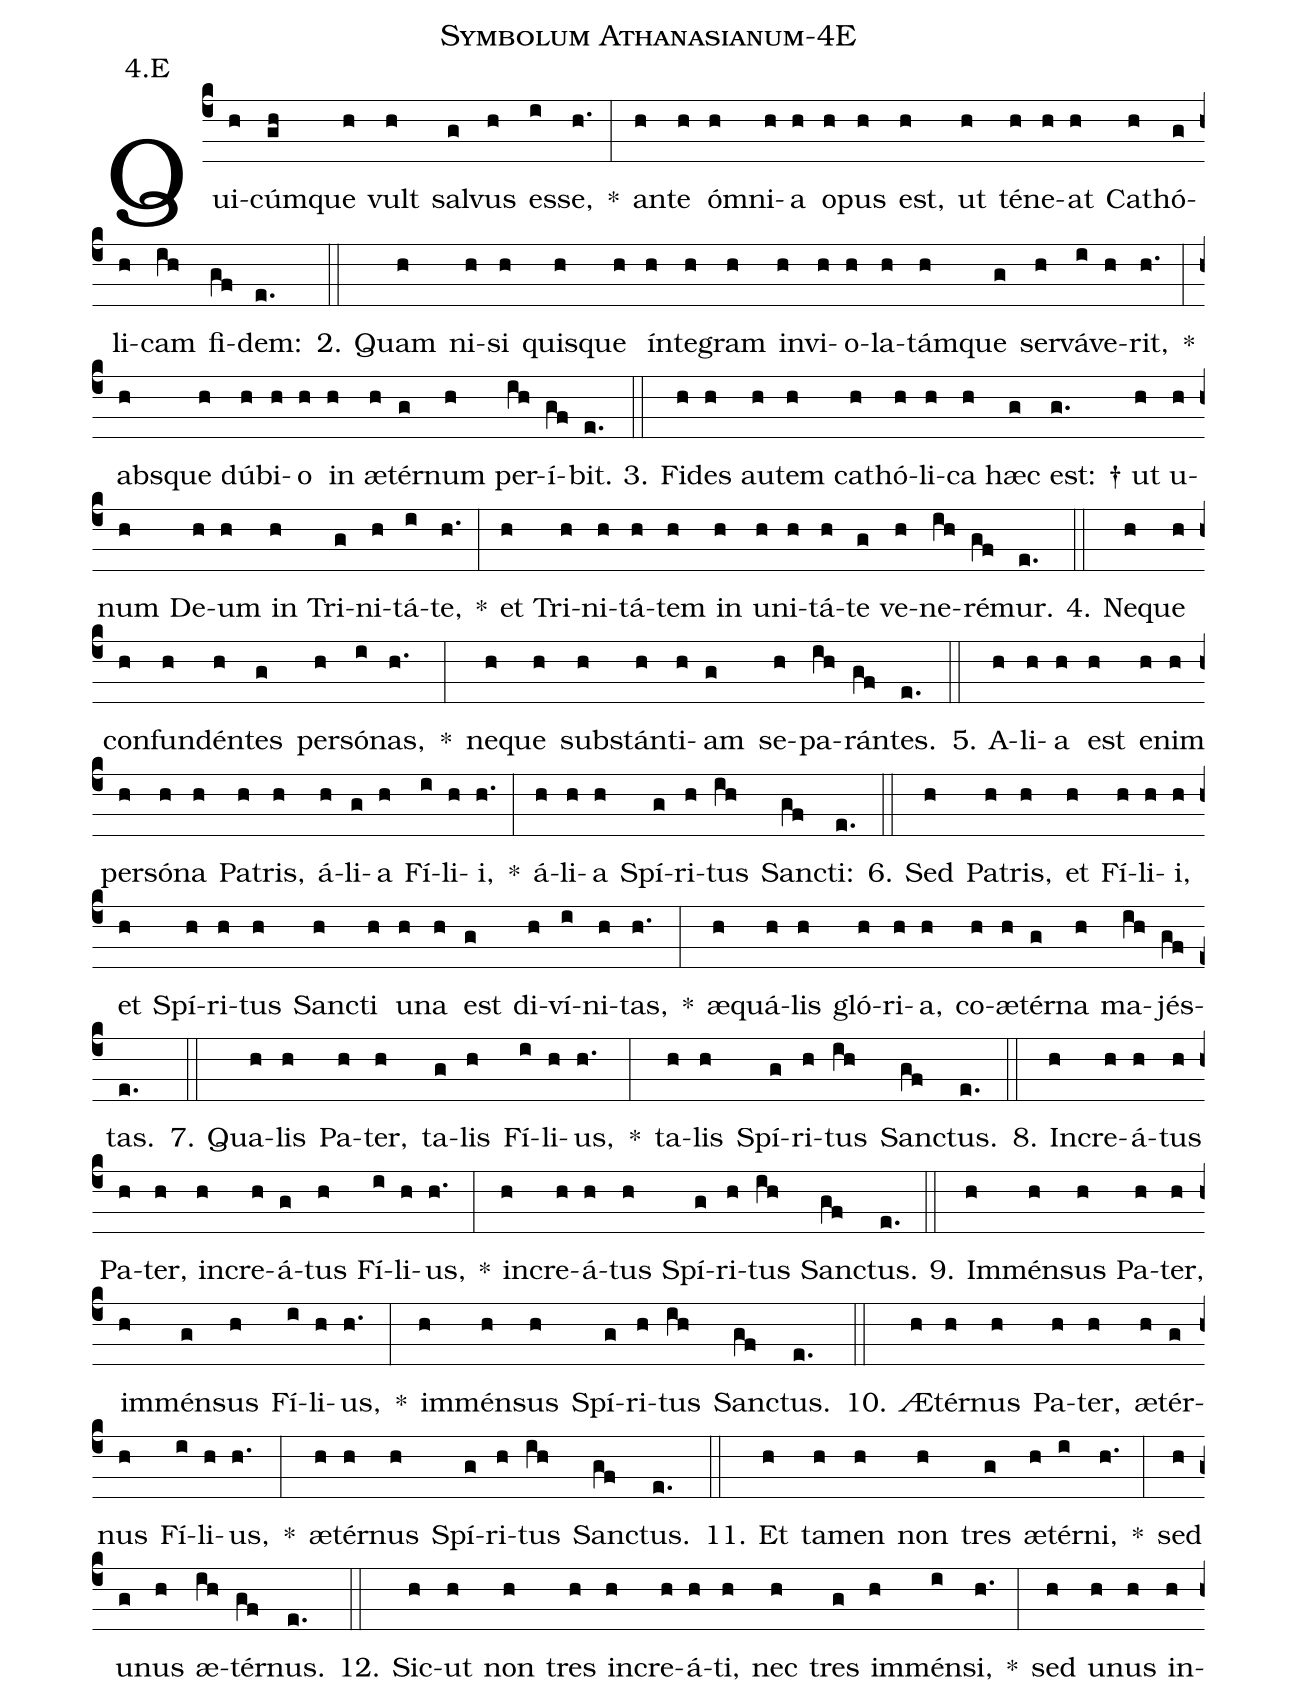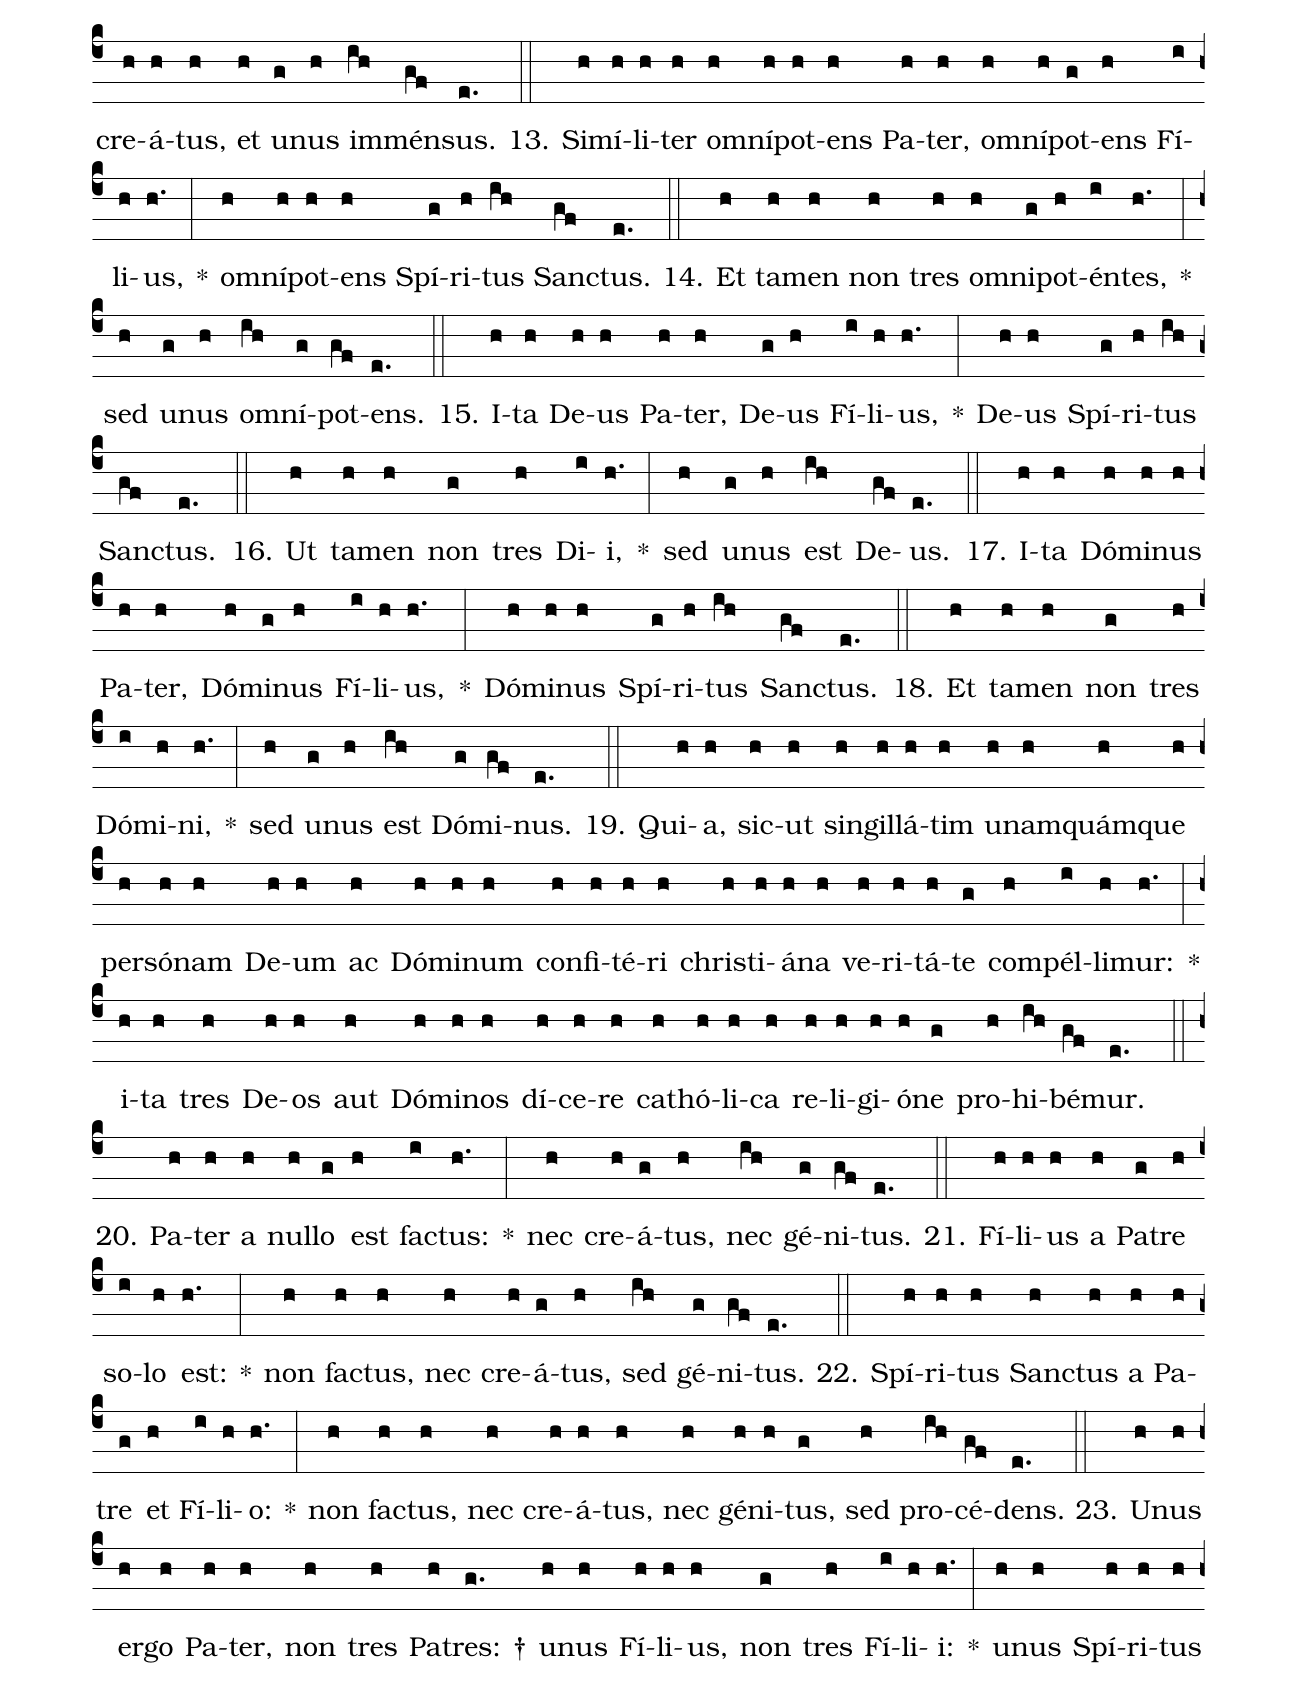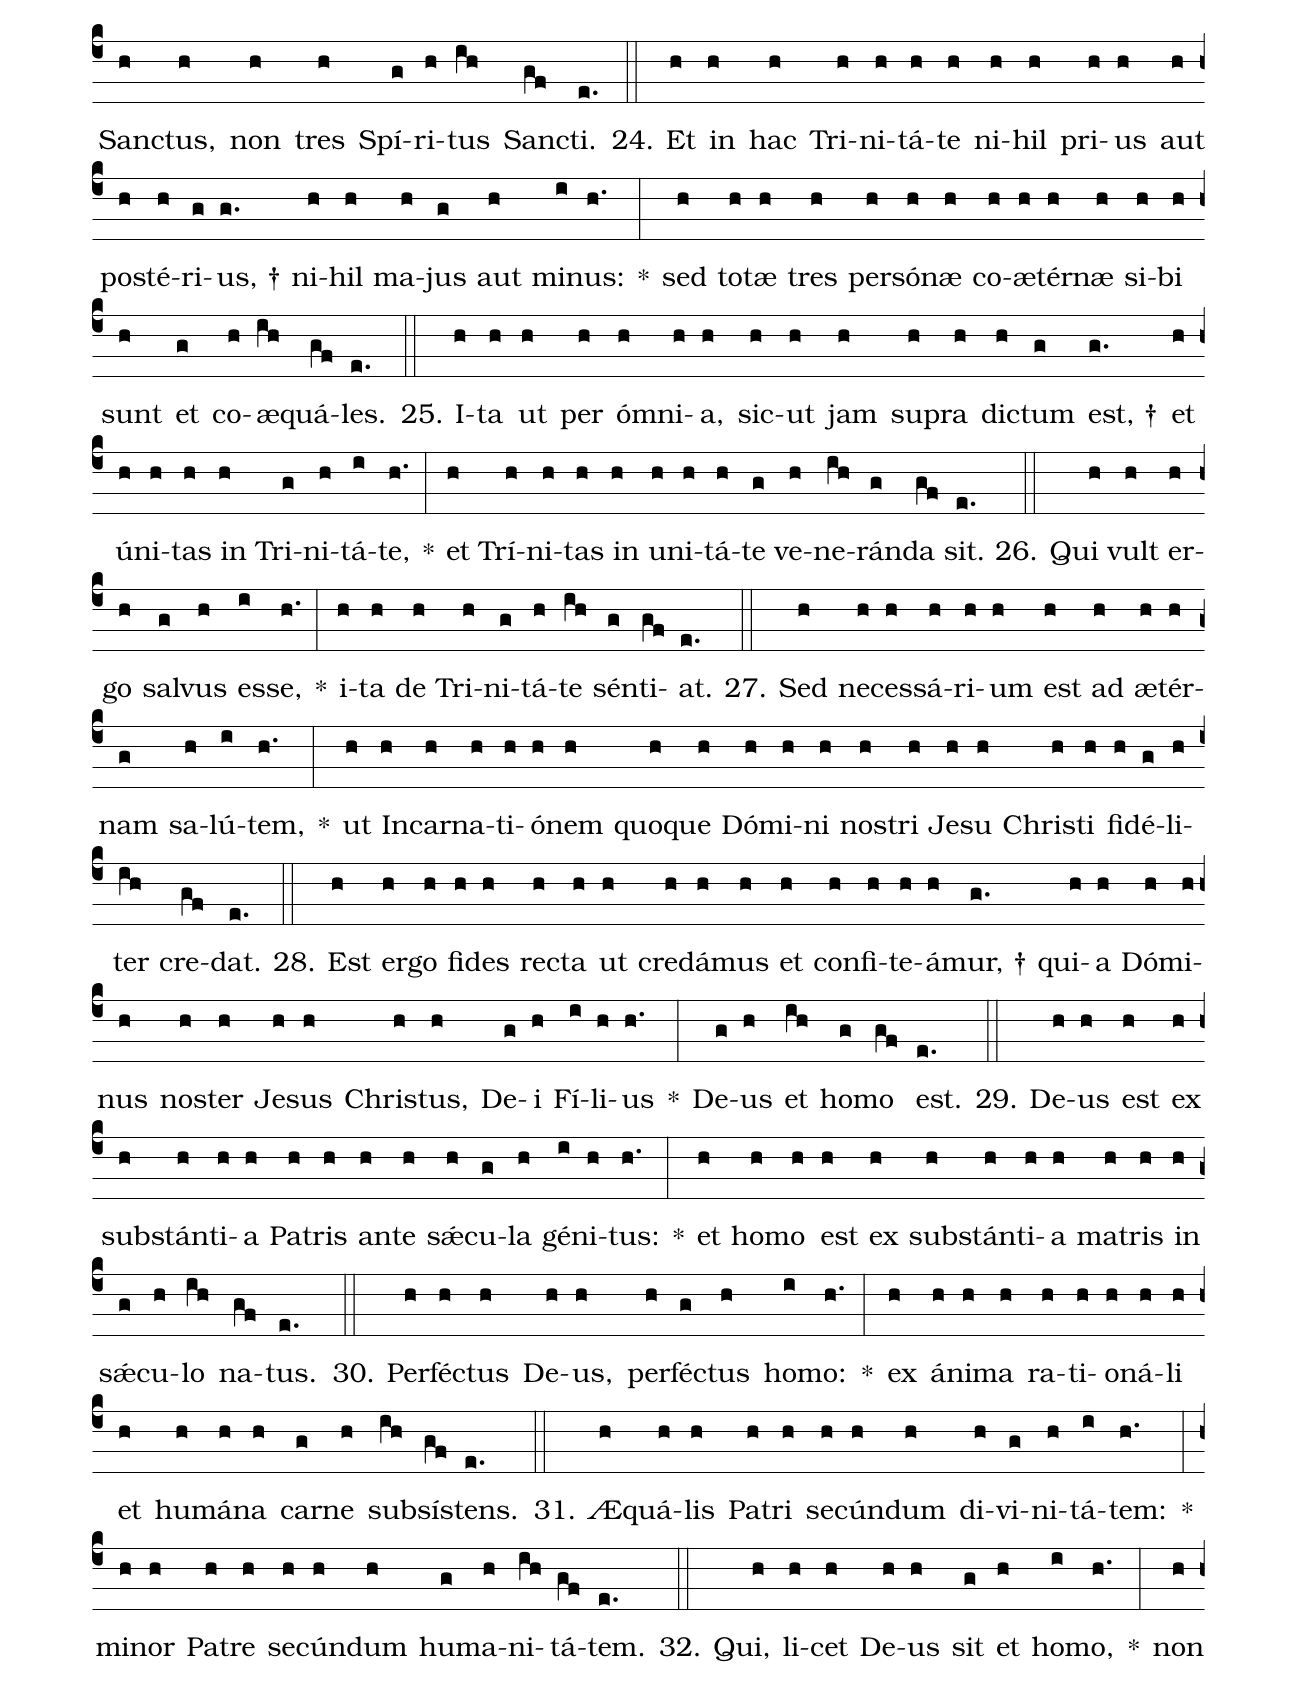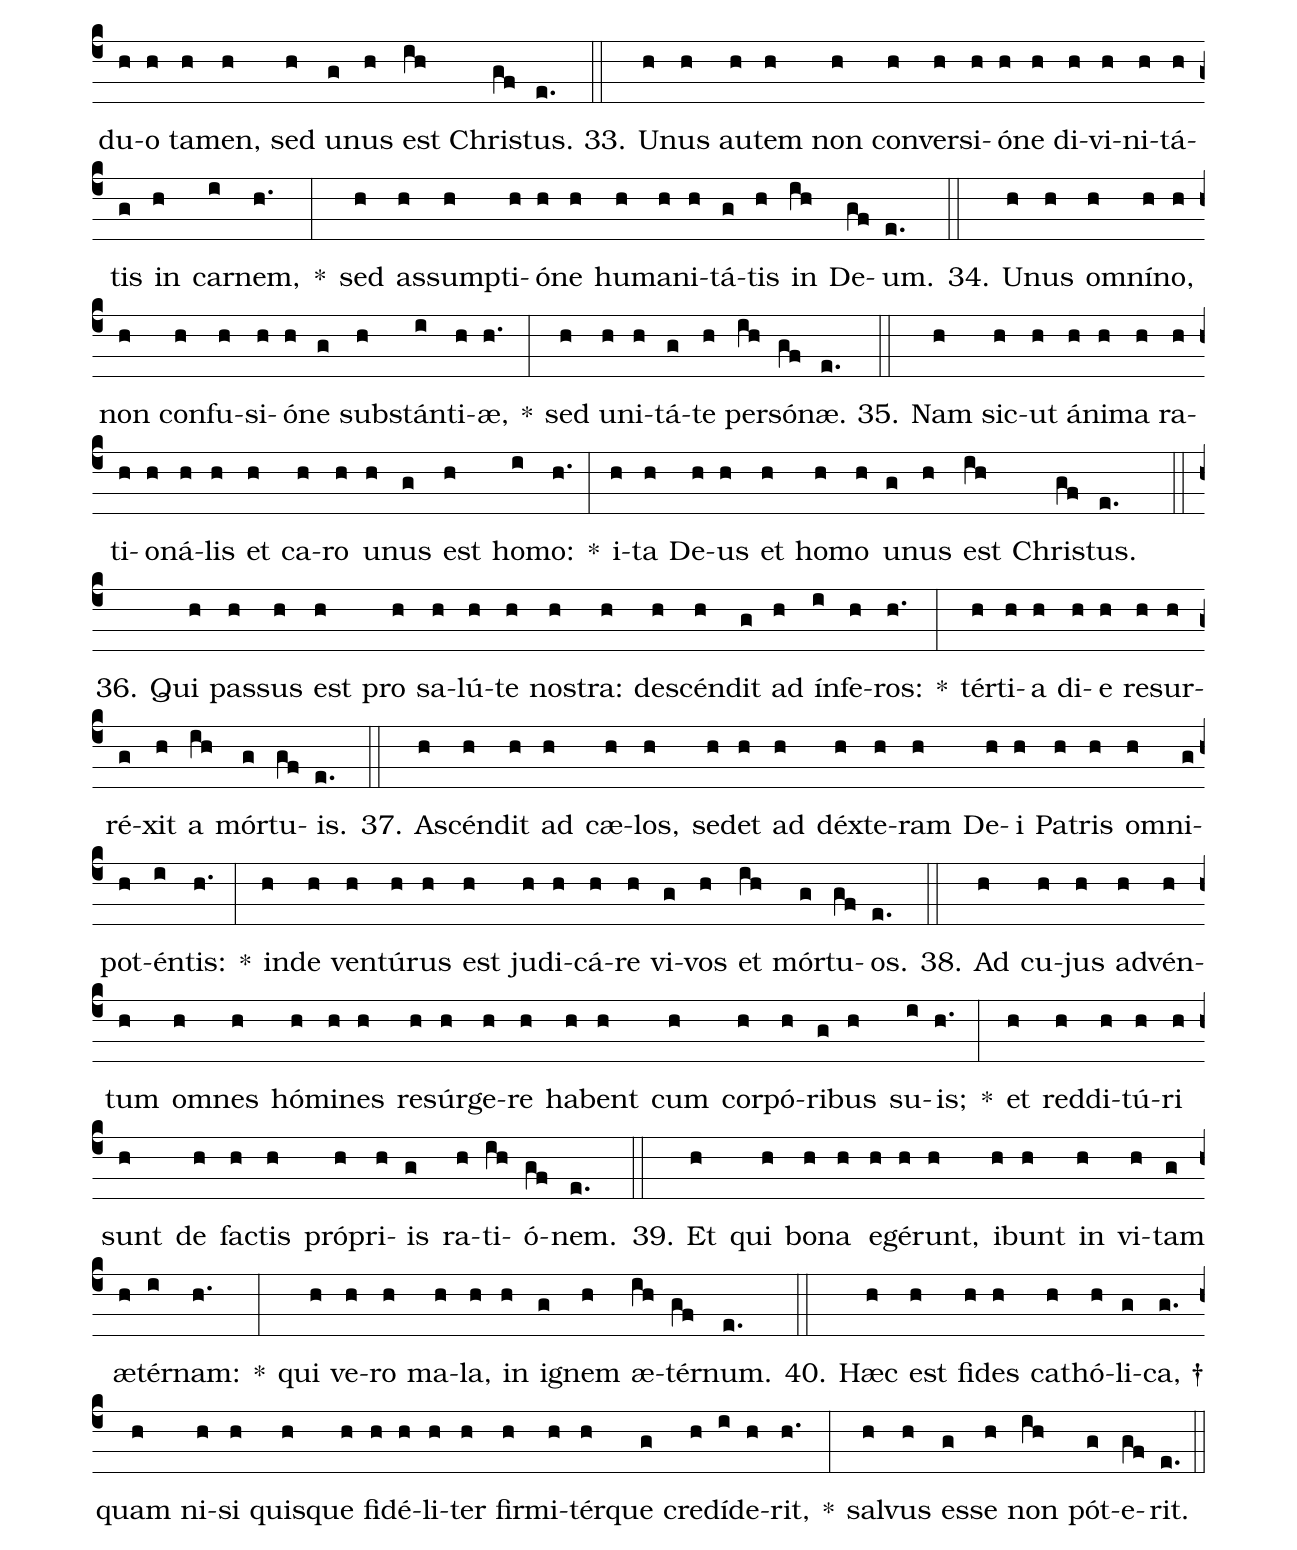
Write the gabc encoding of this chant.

name: Symbolum Athanasianum-4E;
annotation: 4.E;
%%
(c4)Qui(h)cúm(gh)que(h) vult(h) sal(g)vus(h) es(i)se,(h.) *(:) an(h)te(h) óm(h)ni(h)a(h) o(h)pus(h) est,(h) ut(h) té(h)ne(h)at(h) Ca(h)thó(g)li(h)cam(ih) fi(gf)dem:(e.) (::)
2. Quam(h) ni(h)si(h) quis(h)que(h) ín(h)te(h)gram(h) in(h)vi(h)o(h)la(h)tám(h)que(g) ser(h)vá(i)ve(h)rit,(h.) *(:) abs(h)que(h) dú(h)bi(h)o(h) in(h) æ(h)tér(g)num(h) per(ih)í(gf)bit.(e.) (::)
3. Fi(h)des(h) au(h)tem(h) ca(h)thó(h)li(h)ca(h) hæc(g) est: †(g.) ut(h) u(h)num(h) De(h)um(h) in(h) Tri(g)ni(h)tá(i)te,(h.) *(:) et(h) Tri(h)ni(h)tá(h)tem(h) in(h) u(h)ni(h)tá(h)te(g) ve(h)ne(ih)ré(gf)mur.(e.) (::)
4. Ne(h)que(h) con(h)fun(h)dén(h)tes(g) per(h)só(i)nas,(h.) *(:) ne(h)que(h) sub(h)stán(h)ti(h)am(g) se(h)pa(ih)rán(gf)tes.(e.) (::)
5. A(h)li(h)a(h) est(h) e(h)nim(h) per(h)só(h)na(h) Pa(h)tris,(h) á(h)li(g)a(h) Fí(i)li(h)i,(h.) *(:) á(h)li(h)a(h) Spí(g)ri(h)tus(ih) Sanc(gf)ti:(e.) (::)
6. Sed(h) Pa(h)tris,(h) et(h) Fí(h)li(h)i,(h) et(h) Spí(h)ri(h)tus(h) Sanc(h)ti(h) u(h)na(h) est(g) di(h)ví(i)ni(h)tas,(h.) *(:) æ(h)quá(h)lis(h) gló(h)ri(h)a,(h) co(h)æ(h)tér(g)na(h) ma(ih)jés(gf)tas.(e.) (::)
7. Qua(h)lis(h) Pa(h)ter,(h) ta(g)lis(h) Fí(i)li(h)us,(h.) *(:) ta(h)lis(h) Spí(g)ri(h)tus(ih) Sanc(gf)tus.(e.) (::)
8. In(h)cre(h)á(h)tus(h) Pa(h)ter,(h) in(h)cre(h)á(g)tus(h) Fí(i)li(h)us,(h.) *(:) in(h)cre(h)á(h)tus(h) Spí(g)ri(h)tus(ih) Sanc(gf)tus.(e.) (::)
9. Im(h)mén(h)sus(h) Pa(h)ter,(h) im(h)mén(g)sus(h) Fí(i)li(h)us,(h.) *(:) im(h)mén(h)sus(h) Spí(g)ri(h)tus(ih) Sanc(gf)tus.(e.) (::)
10. Æ(h)tér(h)nus(h) Pa(h)ter,(h) æ(h)tér(g)nus(h) Fí(i)li(h)us,(h.) *(:) æ(h)tér(h)nus(h) Spí(g)ri(h)tus(ih) Sanc(gf)tus.(e.) (::)
11. Et(h) ta(h)men(h) non(h) tres(g) æ(h)tér(i)ni,(h.) *(:) sed(h) u(g)nus(h) æ(ih)tér(gf)nus.(e.) (::)
12. Sic(h)ut(h) non(h) tres(h) in(h)cre(h)á(h)ti,(h) nec(h) tres(g) im(h)mén(i)si,(h.) *(:) sed(h) u(h)nus(h) in(h)cre(h)á(h)tus,(h) et(h) u(g)nus(h) im(ih)mén(gf)sus.(e.) (::)
13. Si(h)mí(h)li(h)ter(h) om(h)ní(h)pot(h)ens(h) Pa(h)ter,(h) om(h)ní(h)pot(g)ens(h) Fí(i)li(h)us,(h.) *(:) om(h)ní(h)pot(h)ens(h) Spí(g)ri(h)tus(ih) Sanc(gf)tus.(e.) (::)
14. Et(h) ta(h)men(h) non(h) tres(h) om(h)ni(g)pot(h)én(i)tes,(h.) *(:) sed(h) u(g)nus(h) om(ih)ní(g)pot(gf)ens.(e.) (::)
15. I(h)ta(h) De(h)us(h) Pa(h)ter,(h) De(g)us(h) Fí(i)li(h)us,(h.) *(:) De(h)us(h) Spí(g)ri(h)tus(ih) Sanc(gf)tus.(e.) (::)
16. Ut(h) ta(h)men(h) non(g) tres(h) Di(i)i,(h.) *(:) sed(h) u(g)nus(h) est(ih) De(gf)us.(e.) (::)
17. I(h)ta(h) Dó(h)mi(h)nus(h) Pa(h)ter,(h) Dó(h)mi(g)nus(h) Fí(i)li(h)us,(h.) *(:) Dó(h)mi(h)nus(h) Spí(g)ri(h)tus(ih) Sanc(gf)tus.(e.) (::)
18. Et(h) ta(h)men(h) non(g) tres(h) Dó(i)mi(h)ni,(h.) *(:) sed(h) u(g)nus(h) est(ih) Dó(g)mi(gf)nus.(e.) (::)
19. Qui(h)a,(h) sic(h)ut(h) sin(h)gil(h)lá(h)tim(h) u(h)nam(h)quám(h)que(h) per(h)só(h)nam(h) De(h)um(h) ac(h) Dó(h)mi(h)num(h) con(h)fi(h)té(h)ri(h) chris(h)ti(h)á(h)na(h) ve(h)ri(h)tá(h)te(g) com(h)pél(i)li(h)mur:(h.) *(:) i(h)ta(h) tres(h) De(h)os(h) aut(h) Dó(h)mi(h)nos(h) dí(h)ce(h)re(h) ca(h)thó(h)li(h)ca(h) re(h)li(h)gi(h)ó(h)ne(g) pro(h)hi(ih)bé(gf)mur.(e.) (::)
20. Pa(h)ter(h) a(h) nul(h)lo(g) est(h) fac(i)tus:(h.) *(:) nec(h) cre(h)á(g)tus,(h) nec(ih) gé(g)ni(gf)tus.(e.) (::)
21. Fí(h)li(h)us(h) a(h) Pa(g)tre(h) so(i)lo(h) est:(h.) *(:) non(h) fac(h)tus,(h) nec(h) cre(h)á(g)tus,(h) sed(ih) gé(g)ni(gf)tus.(e.) (::)
22. Spí(h)ri(h)tus(h) Sanc(h)tus(h) a(h) Pa(h)tre(g) et(h) Fí(i)li(h)o:(h.) *(:) non(h) fac(h)tus,(h) nec(h) cre(h)á(h)tus,(h) nec(h) gé(h)ni(h)tus,(g) sed(h) pro(ih)cé(gf)dens.(e.) (::)
23. U(h)nus(h) er(h)go(h) Pa(h)ter,(h) non(h) tres(h) Pa(h)tres: †(g.) u(h)nus(h) Fí(h)li(h)us,(h) non(g) tres(h) Fí(i)li(h)i:(h.) *(:) u(h)nus(h) Spí(h)ri(h)tus(h) Sanc(h)tus,(h) non(h) tres(h) Spí(g)ri(h)tus(ih) Sanc(gf)ti.(e.) (::)
24. Et(h) in(h) hac(h) Tri(h)ni(h)tá(h)te(h) ni(h)hil(h) pri(h)us(h) aut(h) post(h)é(h)ri(g)us, †(g.) ni(h)hil(h) ma(h)jus(g) aut(h) mi(i)nus:(h.) *(:) sed(h) to(h)tæ(h) tres(h) per(h)só(h)næ(h) co(h)æ(h)tér(h)næ(h) si(h)bi(h) sunt(h) et(g) co(h)æ(ih)quá(gf)les.(e.) (::)
25. I(h)ta(h) ut(h) per(h) óm(h)ni(h)a,(h) sic(h)ut(h) jam(h) su(h)pra(h) dic(h)tum(g) est, †(g.) et(h) ú(h)ni(h)tas(h) in(h) Tri(g)ni(h)tá(i)te,(h.) *(:) et(h) Trí(h)ni(h)tas(h) in(h) u(h)ni(h)tá(h)te(g) ve(h)ne(ih)rán(g)da(gf) sit.(e.) (::)
26. Qui(h) vult(h) er(h)go(h) sal(g)vus(h) es(i)se,(h.) *(:) i(h)ta(h) de(h) Tri(h)ni(g)tá(h)te(ih) sén(g)ti(gf)at.(e.) (::)
27. Sed(h) ne(h)ces(h)sá(h)ri(h)um(h) est(h) ad(h) æ(h)tér(h)nam(g) sa(h)lú(i)tem,(h.) *(:) ut(h) In(h)car(h)na(h)ti(h)ó(h)nem(h) quo(h)que(h) Dó(h)mi(h)ni(h) nos(h)tri(h) Je(h)su(h) Chris(h)ti(h) fi(h)dé(g)li(h)ter(ih) cre(gf)dat.(e.) (::)
28. Est(h) er(h)go(h) fi(h)des(h) rec(h)ta(h) ut(h) cre(h)dá(h)mus(h) et(h) con(h)fi(h)te(h)á(h)mur, †(g.) qui(h)a(h) Dó(h)mi(h)nus(h) nos(h)ter(h) Je(h)sus(h) Chris(h)tus,(h) De(g)i(h) Fí(i)li(h)us(h.) *(:) De(g)us(h) et(ih) ho(g)mo(gf) est.(e.) (::)
29. De(h)us(h) est(h) ex(h) sub(h)stán(h)ti(h)a(h) Pa(h)tris(h) an(h)te(h) sǽ(h)cu(g)la(h) gé(i)ni(h)tus:(h.) *(:) et(h) ho(h)mo(h) est(h) ex(h) sub(h)stán(h)ti(h)a(h) ma(h)tris(h) in(h) sǽ(g)cu(h)lo(ih) na(gf)tus.(e.) (::)
30. Per(h)féc(h)tus(h) De(h)us,(h) per(h)féc(g)tus(h) ho(i)mo:(h.) *(:) ex(h) á(h)ni(h)ma(h) ra(h)ti(h)o(h)ná(h)li(h) et(h) hu(h)má(h)na(h) car(g)ne(h) sub(ih)sís(gf)tens.(e.) (::)
31. Æ(h)quá(h)lis(h) Pa(h)tri(h) se(h)cún(h)dum(h) di(h)vi(g)ni(h)tá(i)tem:(h.) *(:) mi(h)nor(h) Pa(h)tre(h) se(h)cún(h)dum(h) hu(g)ma(h)ni(ih)tá(gf)tem.(e.) (::)
32. Qui,(h) li(h)cet(h) De(h)us(h) sit(g) et(h) ho(i)mo,(h.) *(:) non(h) du(h)o(h) ta(h)men,(h) sed(h) u(g)nus(h) est(ih) Chris(gf)tus.(e.) (::)
33. U(h)nus(h) au(h)tem(h) non(h) con(h)ver(h)si(h)ó(h)ne(h) di(h)vi(h)ni(h)tá(h)tis(g) in(h) car(i)nem,(h.) *(:) sed(h) as(h)sump(h)ti(h)ó(h)ne(h) hu(h)ma(h)ni(h)tá(g)tis(h) in(ih) De(gf)um.(e.) (::)
34. U(h)nus(h) om(h)ní(h)no,(h) non(h) con(h)fu(h)si(h)ó(h)ne(g) sub(h)stán(i)ti(h)æ,(h.) *(:) sed(h) u(h)ni(h)tá(g)te(h) per(ih)só(gf)næ.(e.) (::)
35. Nam(h) sic(h)ut(h) á(h)ni(h)ma(h) ra(h)ti(h)o(h)ná(h)lis(h) et(h) ca(h)ro(h) u(h)nus(g) est(h) ho(i)mo:(h.) *(:) i(h)ta(h) De(h)us(h) et(h) ho(h)mo(h) u(g)nus(h) est(ih) Chris(gf)tus.(e.) (::)
36. Qui(h) pas(h)sus(h) est(h) pro(h) sa(h)lú(h)te(h) nos(h)tra:(h) de(h)scén(h)dit(g) ad(h) ín(i)fe(h)ros:(h.) *(:) tér(h)ti(h)a(h) di(h)e(h) re(h)sur(h)ré(g)xit(h) a(ih) mór(g)tu(gf)is.(e.) (::)
37. A(h)scén(h)dit(h) ad(h) cæ(h)los,(h) se(h)det(h) ad(h) déx(h)te(h)ram(h) De(h)i(h) Pa(h)tris(h) om(h)ni(g)pot(h)én(i)tis:(h.) *(:) in(h)de(h) ven(h)tú(h)rus(h) est(h) ju(h)di(h)cá(h)re(h) vi(g)vos(h) et(ih) mór(g)tu(gf)os.(e.) (::)
38. Ad(h) cu(h)jus(h) ad(h)vén(h)tum(h) om(h)nes(h) hó(h)mi(h)nes(h) re(h)súr(h)ge(h)re(h) ha(h)bent(h) cum(h) cor(h)pó(h)ri(g)bus(h) su(i)is;(h.) *(:) et(h) red(h)di(h)tú(h)ri(h) sunt(h) de(h) fac(h)tis(h) pró(h)pri(h)is(g) ra(h)ti(ih)ó(gf)nem.(e.) (::)
39. Et(h) qui(h) bo(h)na(h) e(h)gé(h)runt,(h) i(h)bunt(h) in(h) vi(h)tam(g) æ(h)tér(i)nam:(h.) *(:) qui(h) ve(h)ro(h) ma(h)la,(h) in(h) i(g)gnem(h) æ(ih)tér(gf)num.(e.) (::)
40. Hæc(h) est(h) fi(h)des(h) ca(h)thó(h)li(g)ca, †(g.) quam(h) ni(h)si(h) quis(h)que(h) fi(h)dé(h)li(h)ter(h) fir(h)mi(h)tér(h)que(g) cre(h)dí(i)de(h)rit,(h.) *(:) sal(h)vus(h) es(g)se(h) non(ih) pót(g)e(gf)rit.(e.) (::)
